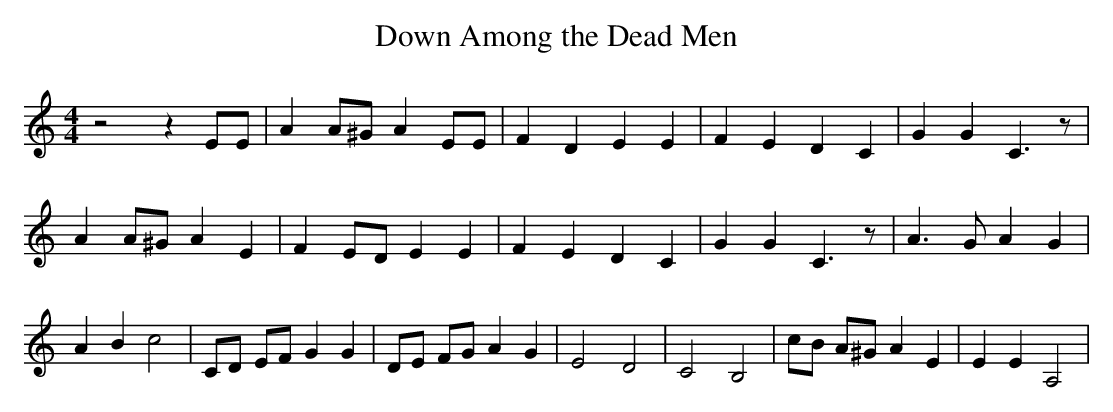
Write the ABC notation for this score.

X:1
T:Down Among the Dead Men
M:4/4
L:1/4
K:C
 z2 z E/2E/2| A A/2^G/2 A E/2E/2| F D E E| F E D C| G G C3/2 z/2| A A/2^G/2 A E|\
 F E/2D/2 E E| F E D C| G G C3/2 z/2| A3/2 G/2 A G| A B c2| C/2D/2 E/2F/2 G G|\
 D/2E/2 F/2G/2 A G| E2 D2| C2 B,2| c/2B/2 A/2^G/2 A E| E E A,2|
